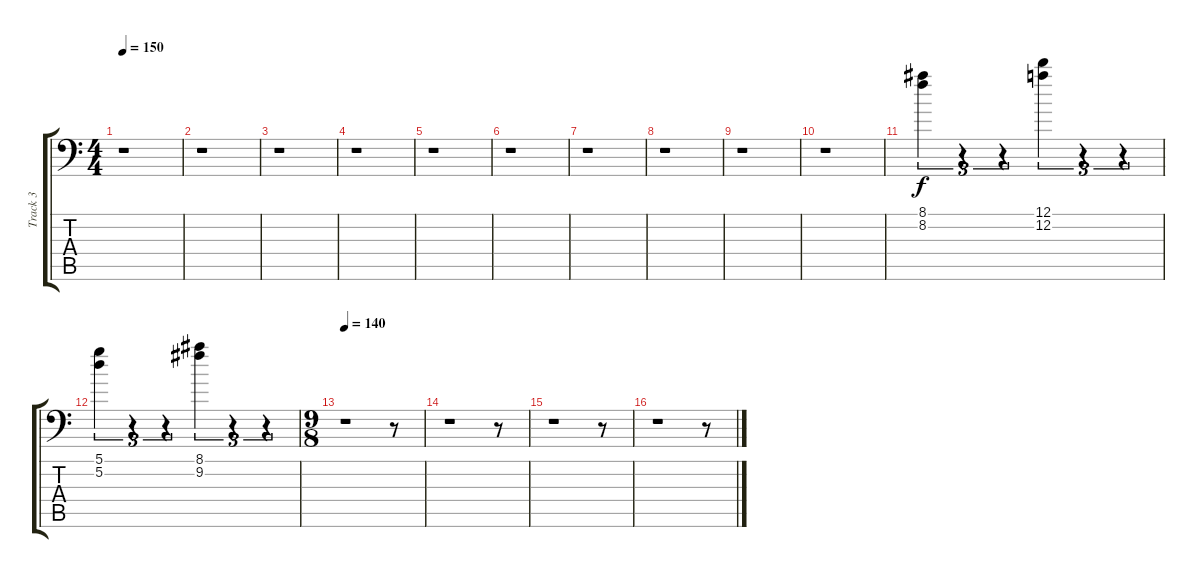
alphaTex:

\track ("Track 3" "Track 3") {instrument electricguitarjazz}
\staff {score tabs}
\tuning (D4 A3 F3 A2 E2 A1) {hide}
\ts (4 4)
\tempo 150
\clef f4
\ks c
r.1{dy f} |
r.1 |
r.1 |
r.1 |
r.1 |
r.1 |
r.1 |
r.1 |
r.1 |
r.1 |
(8.1 8.2).4{tu (3 2)} r.4{tu (3 2)} r.4{tu (3 2)} (12.1 12.2).4{tu (3 2)} r.4{tu (3 2)} r.4{tu (3 2)} |
(5.1 5.2).4{tu (3 2)} r.4{tu (3 2)} r.4{tu (3 2)} (8.1 9.2).4{tu (3 2)} r.4{tu (3 2)} r.4{tu (3 2)} |
\ts (9 8)
\tempo 140
r.1 r.8 |
r.1 r.8 |
r.1 r.8 |
r.1 r.8
